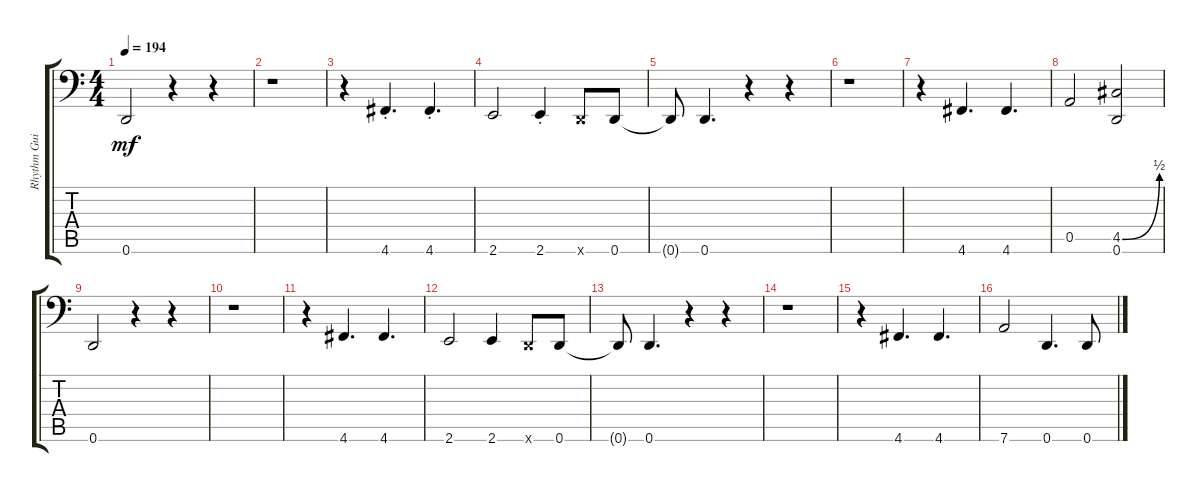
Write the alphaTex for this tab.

\track ("Rhythm Guitar" "Rhythm Gui") {instrument distortionguitar}
\staff {score tabs}
\tuning (D3 A2 G2 D2 A1 D1) {hide}
\ts (4 4)
\tempo 194
\clef f4
\ks c
0.6.2{dy mf} r.4 r.4 |
r.1 |
r.4 4.6{st}.4{d} 4.6{st}.4{d} |
2.6.2 2.6{st}.4 0.6{x}.8 0.6.8 |
0.6{t}.8 0.6.4{d} r.4 r.4 |
r.1 |
r.4 4.6.4{d} 4.6.4{d} |
0.5.2 (4.5{be (custom 0 0 0 0 60 2 60 2)} 0.6).2 |
0.6.2 r.4 r.4 |
r.1 |
r.4 4.6.4{d} 4.6.4{d} |
2.6.2 2.6.4 0.6{x}.8 0.6.8 |
0.6{t}.8 0.6.4{d} r.4 r.4 |
r.1 |
r.4 4.6.4{d} 4.6.4{d} |
7.6.2 0.6.4{d} 0.6.8
